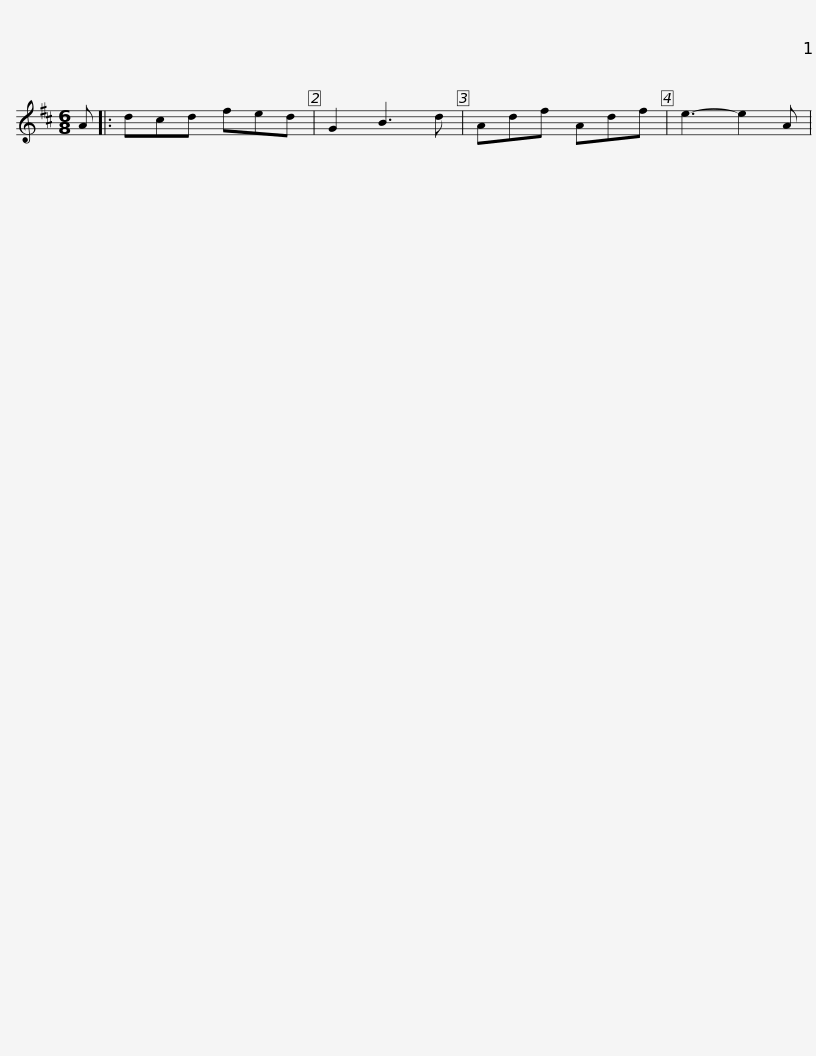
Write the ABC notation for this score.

X:1
L:1/8
M:6/8
I:linebreak $
K:D
V:1 treble
V:1
 A |: dcd fed | G2 B3 d | Adf Adf | e3- e2 A | %5
